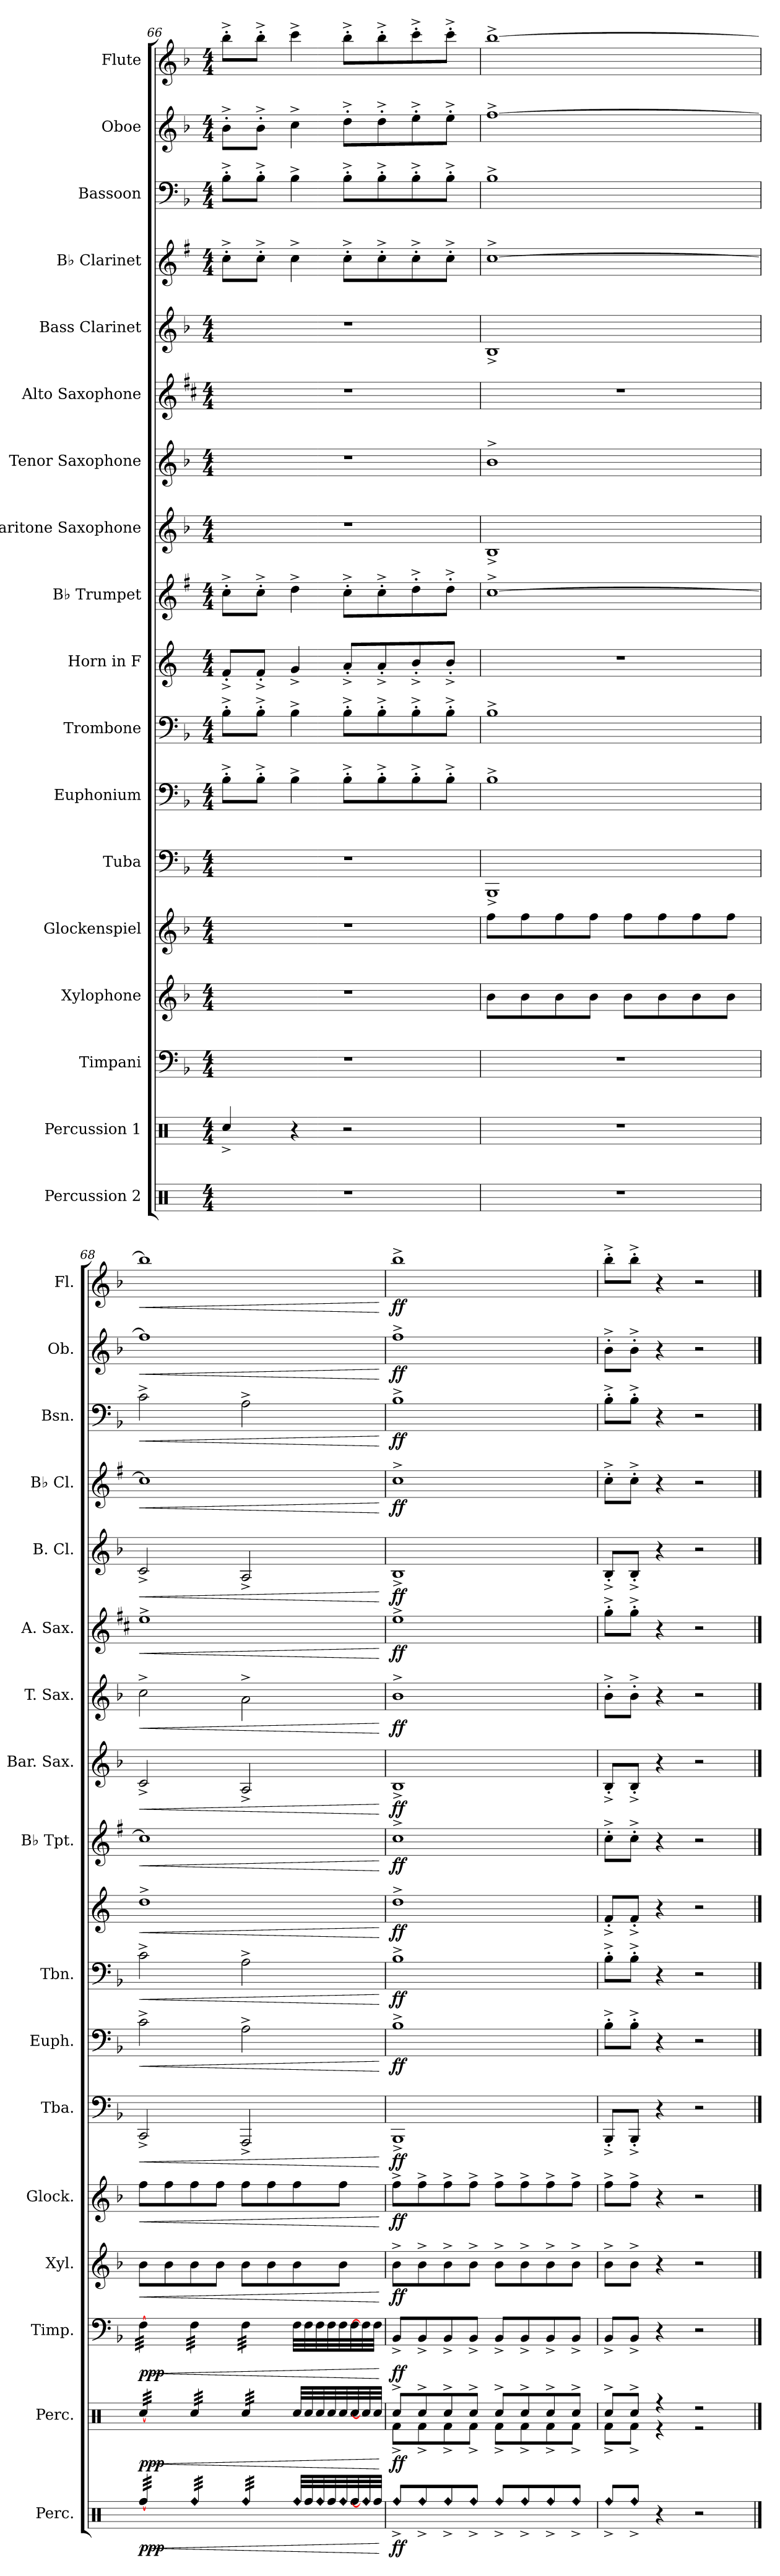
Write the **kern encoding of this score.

**kern	**dynam	**kern	**dynam	**kern	**dynam	**kern	**dynam	**kern	**dynam	**kern	**dynam	**kern	**dynam	**kern	**dynam	**kern	**dynam	**kern	**dynam	**kern	**dynam	**kern	**dynam	**kern	**dynam	**kern	**dynam	**kern	**dynam	**kern	**dynam	**kern	**dynam	**kern	**dynam
*part18	*part18	*part17	*part17	*part16	*part16	*part15	*part15	*part14	*part14	*part13	*part13	*part12	*part12	*part11	*part11	*part10	*part10	*part9	*part9	*part8	*part8	*part7	*part7	*part6	*part6	*part5	*part5	*part4	*part4	*part3	*part3	*part2	*part2	*part1	*part1
*staff18	*staff18	*staff17	*staff17	*staff16	*staff16	*staff15	*staff15	*staff14	*staff14	*staff13	*staff13	*staff12	*staff12	*staff11	*staff11	*staff10	*staff10	*staff9	*staff9	*staff8	*staff8	*staff7	*staff7	*staff6	*staff6	*staff5	*staff5	*staff4	*staff4	*staff3	*staff3	*staff2	*staff2	*staff1	*staff1
*I"Percussion 2	*	*I"Percussion 1	*	*I"Timpani	*	*I"Xylophone	*	*I"Glockenspiel	*	*I"Tuba	*	*I"Euphonium	*	*I"Trombone	*	*I"Horn in F	*	*I"B♭ Trumpet	*	*I"Baritone Saxophone	*	*I"Tenor Saxophone	*	*I"Alto Saxophone	*	*I"Bass Clarinet	*	*I"B♭ Clarinet	*	*I"Bassoon	*	*I"Oboe	*	*I"Flute	*
*I'Perc.	*	*I'Perc.	*	*I'Timp.	*	*I'Xyl.	*	*I'Glock.	*	*I'Tba.	*	*I'Euph.	*	*I'Tbn.	*	*	*	*I'B♭ Tpt.	*	*I'Bar. Sax.	*	*I'T. Sax.	*	*I'A. Sax.	*	*I'B. Cl.	*	*I'B♭ Cl.	*	*I'Bsn.	*	*I'Ob.	*	*I'Fl.	*
!!LO:PB:g=z
*clefX	*	*clefX	*	*clefF4	*	*clefG2	*	*clefG2	*	*clefF4	*	*clefF4	*	*clefF4	*	*clefG2	*	*clefG2	*	*clefG2	*	*clefG2	*	*clefG2	*	*clefG2	*	*clefG2	*	*clefF4	*	*clefG2	*	*clefG2	*
*	*	*	*	*	*	*ITrd-7c-12	*	*ITrd-14c-24	*	*	*	*	*	*	*	*ITrd4c7	*	*ITrd1c2	*	*ITrd12c21	*	*ITrd8c14	*	*ITrd5c9	*	*ITrd8c14	*	*ITrd1c2	*	*	*	*	*	*	*
*k[]	*	*k[]	*	*k[b-]	*	*k[b-]	*	*k[b-]	*	*k[b-]	*	*k[b-]	*	*k[b-]	*	*k[b-]	*	*k[b-]	*	*k[b-]	*	*k[b-]	*	*k[b-]	*	*k[b-]	*	*k[b-]	*	*k[b-]	*	*k[b-]	*	*k[b-]	*
*M4/4	*	*M4/4	*	*M4/4	*	*M4/4	*	*M4/4	*	*M4/4	*	*M4/4	*	*M4/4	*	*M4/4	*	*M4/4	*	*M4/4	*	*M4/4	*	*M4/4	*	*M4/4	*	*M4/4	*	*M4/4	*	*M4/4	*	*M4/4	*
=66	=66	=66	=66	=66	=66	=66	=66	=66	=66	=66	=66	=66	=66	=66	=66	=66	=66	=66	=66	=66	=66	=66	=66	=66	=66	=66	=66	=66	=66	=66	=66	=66	=66	=66	=66
1r	.	4Rcc^/	.	1r	.	1r	.	1r	.	1r	.	8B-^'\L	.	8B-^'\L	.	8B-^'/L	.	8b-^'\L	.	1r	.	1r	.	1r	.	1r	.	8b-^'\L	.	8B-^'\L	.	8b-^'\L	.	8bb-^'\L	.
.	.	.	.	.	.	.	.	.	.	.	.	8B-^'\J	.	8B-^'\J	.	8B-^'/J	.	8b-^'\J	.	.	.	.	.	.	.	.	.	8b-^'\J	.	8B-^'\J	.	8b-^'\J	.	8bb-^'\J	.
.	.	4r	.	.	.	.	.	.	.	.	.	4B-^\	.	4B-^\	.	4c^/	.	4cc^\	.	.	.	.	.	.	.	.	.	4b-^\	.	4B-^\	.	4cc^\	.	4ccc^\	.
.	.	2r	.	.	.	.	.	.	.	.	.	8B-^'\L	.	8B-^'\L	.	8d^'/L	.	8b-^'\L	.	.	.	.	.	.	.	.	.	8b-^'\L	.	8B-^'\L	.	8dd^'\L	.	8bb-^'\L	.
.	.	.	.	.	.	.	.	.	.	.	.	8B-^'\	.	8B-^'\	.	8d^'/	.	8b-^'\	.	.	.	.	.	.	.	.	.	8b-^'\	.	8B-^'\	.	8dd^'\	.	8bb-^'\	.
.	.	.	.	.	.	.	.	.	.	.	.	8B-^'\	.	8B-^'\	.	8e^'/	.	8cc^'\	.	.	.	.	.	.	.	.	.	8b-^'\	.	8B-^'\	.	8ee^'\	.	8ccc^'\	.
.	.	.	.	.	.	.	.	.	.	.	.	8B-^'\J	.	8B-^'\J	.	8e^'/J	.	8cc^'\J	.	.	.	.	.	.	.	.	.	8b-^'\J	.	8B-^'\J	.	8ee^'\J	.	8ccc^'\J	.
=67	=67	=67	=67	=67	=67	=67	=67	=67	=67	=67	=67	=67	=67	=67	=67	=67	=67	=67	=67	=67	=67	=67	=67	=67	=67	=67	=67	=67	=67	=67	=67	=67	=67	=67	=67
1r	.	1r	.	1r	.	8bb-\L	.	8ffff\L	.	1BBB-^	.	1B-^	.	1B-^	.	1r	.	[1b-^	.	1BB-^	.	1B-^	.	1r	.	1BB-^	.	[1b-^	.	1B-^	.	[1ff^	.	[1bb-^	.
.	.	.	.	.	.	8bb-\	.	8ffff\	.	.	.	.	.	.	.	.	.	.	.	.	.	.	.	.	.	.	.	.	.	.	.	.	.	.	.
.	.	.	.	.	.	8bb-\	.	8ffff\	.	.	.	.	.	.	.	.	.	.	.	.	.	.	.	.	.	.	.	.	.	.	.	.	.	.	.
.	.	.	.	.	.	8bb-\J	.	8ffff\J	.	.	.	.	.	.	.	.	.	.	.	.	.	.	.	.	.	.	.	.	.	.	.	.	.	.	.
.	.	.	.	.	.	8bb-\L	.	8ffff\L	.	.	.	.	.	.	.	.	.	.	.	.	.	.	.	.	.	.	.	.	.	.	.	.	.	.	.
.	.	.	.	.	.	8bb-\	.	8ffff\	.	.	.	.	.	.	.	.	.	.	.	.	.	.	.	.	.	.	.	.	.	.	.	.	.	.	.
.	.	.	.	.	.	8bb-\	.	8ffff\	.	.	.	.	.	.	.	.	.	.	.	.	.	.	.	.	.	.	.	.	.	.	.	.	.	.	.
.	.	.	.	.	.	8bb-\J	.	8ffff\J	.	.	.	.	.	.	.	.	.	.	.	.	.	.	.	.	.	.	.	.	.	.	.	.	.	.	.
=68	=68	=68	=68	=68	=68	=68	=68	=68	=68	=68	=68	=68	=68	=68	=68	=68	=68	=68	=68	=68	=68	=68	=68	=68	=68	=68	=68	=68	=68	=68	=68	=68	=68	=68	=68
!LO:N:head=diamond	!LO:DY:b	!	!LO:DY:b	!	!LO:DY:b	!	!LO:HP:b	!	!LO:HP:b	!	!LO:HP:b	!	!LO:HP:b	!	!LO:HP:b	!	!LO:HP:b	!	!LO:HP:b	!	!LO:HP:b	!	!LO:HP:b	!	!LO:HP:b	!	!LO:HP:b	!	!LO:HP:b	!	!LO:HP:b	!	!LO:HP:b	!	!LO:HP:b
*tremolo	*	*	*	*	*	*	*	*	*	*	*	*	*	*	*	*	*	*	*	*	*	*	*	*	*	*	*	*	*	*	*	*	*	*	*
*	*	*tremolo	*	*	*	*	*	*	*	*	*	*	*	*	*	*	*	*	*	*	*	*	*	*	*	*	*	*	*	*	*	*	*	*	*
*	*	*	*	*tremolo	*	*	*	*	*	*	*	*	*	*	*	*	*	*	*	*	*	*	*	*	*	*	*	*	*	*	*	*	*	*	*
[32Rff/LLL	ppp	[32Rcc/LLL	ppp	[32F\LLL	ppp	8bb-\L	<	8ffff\L	<	2CC^/	<	2c^\	<	2c^\	<	1g^	<	1b-]	<	2C^/	<	2c^\	<	1g^	<	2C^/	<	1b-]	<	2c^\	<	1ff]	<	1bb-]	<
32Rff/	.	32Rcc/	.	32F\	.	.	.	.	.	.	.	.	.	.	.	.	.	.	.	.	.	.	.	.	.	.	.	.	.	.	.	.	.	.	.
!LO:N:head=diamond	!LO:HP:b	!	!LO:HP:b	!	!LO:HP:b	!	!	!	!	!	!	!	!	!	!	!	!	!	!	!	!	!	!	!	!	!	!	!	!	!	!	!	!	!	!
32Rff/	<	32Rcc/	<	32F\	<	.	.	.	.	.	.	.	.	.	.	.	.	.	.	.	.	.	.	.	.	.	.	.	.	.	.	.	.	.	.
32Rff/	.	32Rcc/	.	32F\	.	.	.	.	.	.	.	.	.	.	.	.	.	.	.	.	.	.	.	.	.	.	.	.	.	.	.	.	.	.	.
!LO:N:head=diamond	!	!	!	!	!	!	!	!	!	!	!	!	!	!	!	!	!	!	!	!	!	!	!	!	!	!	!	!	!	!	!	!	!	!	!
32Rff/	.	32Rcc/	.	32F\	.	8bb-\	.	8ffff\	.	.	.	.	.	.	.	.	.	.	.	.	.	.	.	.	.	.	.	.	.	.	.	.	.	.	.
32Rff/	.	32Rcc/	.	32F\	.	.	.	.	.	.	.	.	.	.	.	.	.	.	.	.	.	.	.	.	.	.	.	.	.	.	.	.	.	.	.
!LO:N:head=diamond	!	!	!	!	!	!	!	!	!	!	!	!	!	!	!	!	!	!	!	!	!	!	!	!	!	!	!	!	!	!	!	!	!	!	!
32Rff/	.	32Rcc/	.	32F\	.	.	.	.	.	.	.	.	.	.	.	.	.	.	.	.	.	.	.	.	.	.	.	.	.	.	.	.	.	.	.
32Rff/JJJ	.	32Rcc/JJJ	.	32F\JJJ	.	.	.	.	.	.	.	.	.	.	.	.	.	.	.	.	.	.	.	.	.	.	.	.	.	.	.	.	.	.	.
!LO:N:head=diamond	!	!	!	!	!	!	!	!	!	!	!	!	!	!	!	!	!	!	!	!	!	!	!	!	!	!	!	!	!	!	!	!	!	!	!
32Rff/LLL	.	32Rcc/LLL	.	32F\LLL	.	8bb-\	.	8ffff\	.	.	.	.	.	.	.	.	.	.	.	.	.	.	.	.	.	.	.	.	.	.	.	.	.	.	.
32Rff/	.	32Rcc/	.	32F\	.	.	.	.	.	.	.	.	.	.	.	.	.	.	.	.	.	.	.	.	.	.	.	.	.	.	.	.	.	.	.
!LO:N:head=diamond	!	!	!	!	!	!	!	!	!	!	!	!	!	!	!	!	!	!	!	!	!	!	!	!	!	!	!	!	!	!	!	!	!	!	!
32Rff/	.	32Rcc/	.	32F\	.	.	.	.	.	.	.	.	.	.	.	.	.	.	.	.	.	.	.	.	.	.	.	.	.	.	.	.	.	.	.
32Rff/	.	32Rcc/	.	32F\	.	.	.	.	.	.	.	.	.	.	.	.	.	.	.	.	.	.	.	.	.	.	.	.	.	.	.	.	.	.	.
!LO:N:head=diamond	!	!	!	!	!	!	!	!	!	!	!	!	!	!	!	!	!	!	!	!	!	!	!	!	!	!	!	!	!	!	!	!	!	!	!
32Rff/	.	32Rcc/	.	32F\	.	8bb-\J	.	8ffff\J	.	.	.	.	.	.	.	.	.	.	.	.	.	.	.	.	.	.	.	.	.	.	.	.	.	.	.
32Rff/	.	32Rcc/	.	32F\	.	.	.	.	.	.	.	.	.	.	.	.	.	.	.	.	.	.	.	.	.	.	.	.	.	.	.	.	.	.	.
!LO:N:head=diamond	!	!	!	!	!	!	!	!	!	!	!	!	!	!	!	!	!	!	!	!	!	!	!	!	!	!	!	!	!	!	!	!	!	!	!
32Rff/	.	32Rcc/	.	32F\	.	.	.	.	.	.	.	.	.	.	.	.	.	.	.	.	.	.	.	.	.	.	.	.	.	.	.	.	.	.	.
32Rff/JJJ	.	32Rcc/JJJ	.	32F\JJJ	.	.	.	.	.	.	.	.	.	.	.	.	.	.	.	.	.	.	.	.	.	.	.	.	.	.	.	.	.	.	.
!LO:N:head=diamond	!	!	!	!	!	!	!	!	!	!	!	!	!	!	!	!	!	!	!	!	!	!	!	!	!	!	!	!	!	!	!	!	!	!	!
32Rff/LLL	.	32Rcc/LLL	.	32F\LLL	.	8bb-\L	.	8ffff\L	.	2AAA^/	.	2A^\	.	2A^\	.	.	.	.	.	2AA^/	.	2A^\	.	.	.	2AA^/	.	.	.	2A^\	.	.	.	.	.
32Rff/	.	32Rcc/	.	32F\	.	.	.	.	.	.	.	.	.	.	.	.	.	.	.	.	.	.	.	.	.	.	.	.	.	.	.	.	.	.	.
!LO:N:head=diamond	!	!	!	!	!	!	!	!	!	!	!	!	!	!	!	!	!	!	!	!	!	!	!	!	!	!	!	!	!	!	!	!	!	!	!
32Rff/	.	32Rcc/	.	32F\	.	.	.	.	.	.	.	.	.	.	.	.	.	.	.	.	.	.	.	.	.	.	.	.	.	.	.	.	.	.	.
32Rff/	.	32Rcc/	.	32F\	.	.	.	.	.	.	.	.	.	.	.	.	.	.	.	.	.	.	.	.	.	.	.	.	.	.	.	.	.	.	.
!LO:N:head=diamond	!	!	!	!	!	!	!	!	!	!	!	!	!	!	!	!	!	!	!	!	!	!	!	!	!	!	!	!	!	!	!	!	!	!	!
32Rff/	.	32Rcc/	.	32F\	.	8bb-\	.	8ffff\	.	.	.	.	.	.	.	.	.	.	.	.	.	.	.	.	.	.	.	.	.	.	.	.	.	.	.
32Rff/	.	32Rcc/	.	32F\	.	.	.	.	.	.	.	.	.	.	.	.	.	.	.	.	.	.	.	.	.	.	.	.	.	.	.	.	.	.	.
!LO:N:head=diamond	!	!	!	!	!	!	!	!	!	!	!	!	!	!	!	!	!	!	!	!	!	!	!	!	!	!	!	!	!	!	!	!	!	!	!
32Rff/	.	32Rcc/	.	32F\	.	.	.	.	.	.	.	.	.	.	.	.	.	.	.	.	.	.	.	.	.	.	.	.	.	.	.	.	.	.	.
32Rff/JJJ	.	32Rcc/JJJ	.	32F\JJJ	.	.	.	.	.	.	.	.	.	.	.	.	.	.	.	.	.	.	.	.	.	.	.	.	.	.	.	.	.	.	.
!LO:N:head=diamond	!	!	!	!	!	!	!	!	!	!	!	!	!	!	!	!	!	!	!	!	!	!	!	!	!	!	!	!	!	!	!	!	!	!	!
32Rff/LLL	.	32Rcc/LLL	.	32F\LLL	.	8bb-\	.	8ffff\	.	.	.	.	.	.	.	.	.	.	.	.	.	.	.	.	.	.	.	.	.	.	.	.	.	.	.
32Rff/	.	32Rcc/	.	32F\	.	.	.	.	.	.	.	.	.	.	.	.	.	.	.	.	.	.	.	.	.	.	.	.	.	.	.	.	.	.	.
!LO:N:head=diamond	!	!	!	!	!	!	!	!	!	!	!	!	!	!	!	!	!	!	!	!	!	!	!	!	!	!	!	!	!	!	!	!	!	!	!
32Rff/	.	32Rcc/	.	32F\	.	.	.	.	.	.	.	.	.	.	.	.	.	.	.	.	.	.	.	.	.	.	.	.	.	.	.	.	.	.	.
32Rff/	.	32Rcc/	.	32F\	.	.	.	.	.	.	.	.	.	.	.	.	.	.	.	.	.	.	.	.	.	.	.	.	.	.	.	.	.	.	.
!LO:N:head=diamond	!	!	!	!	!	!	!	!	!	!	!	!	!	!	!	!	!	!	!	!	!	!	!	!	!	!	!	!	!	!	!	!	!	!	!
32Rff/	.	32Rcc/	.	32F\	.	8bb-\J	.	8ffff\J	.	.	.	.	.	.	.	.	.	.	.	.	.	.	.	.	.	.	.	.	.	.	.	.	.	.	.
32Rff/	.	32Rcc/	.	32F\	.	.	.	.	.	.	.	.	.	.	.	.	.	.	.	.	.	.	.	.	.	.	.	.	.	.	.	.	.	.	.
!LO:N:head=diamond	!	!	!	!	!	!	!	!	!	!	!	!	!	!	!	!	!	!	!	!	!	!	!	!	!	!	!	!	!	!	!	!	!	!	!
32Rff/]	.	32Rcc/]	.	32F\]	.	.	.	.	.	.	.	.	.	.	.	.	.	.	.	.	.	.	.	.	.	.	.	.	.	.	.	.	.	.	.
32Rff/JJJ	.	32Rcc/JJJ	.	32F\JJJ	.	.	.	.	.	.	.	.	.	.	.	.	.	.	.	.	.	.	.	.	.	.	.	.	.	.	.	.	.	.	.
*	*	*	*	*Xtremolo	*	*	*	*	*	*	*	*	*	*	*	*	*	*	*	*	*	*	*	*	*	*	*	*	*	*	*	*	*	*	*
*	*	*Xtremolo	*	*	*	*	*	*	*	*	*	*	*	*	*	*	*	*	*	*	*	*	*	*	*	*	*	*	*	*	*	*	*	*	*
*Xtremolo	*	*	*	*	*	*	*	*	*	*	*	*	*	*	*	*	*	*	*	*	*	*	*	*	*	*	*	*	*	*	*	*	*	*	*
.	[	.	[	.	[	.	[	.	[	.	[	.	[	.	[	.	[	.	[	.	[	.	[	.	[	.	[	.	[	.	[	.	[	.	[
!!LO:PB:g=z
=69	=69	=69	=69	=69	=69	=69	=69	=69	=69	=69	=69	=69	=69	=69	=69	=69	=69	=69	=69	=69	=69	=69	=69	=69	=69	=69	=69	=69	=69	=69	=69	=69	=69	=69	=69
!LO:N:head=diamond	!LO:DY:b	!	!LO:DY:b	!	!LO:DY:b	!	!LO:DY:b	!	!LO:DY:b	!	!LO:DY:b	!	!LO:DY:b	!	!LO:DY:b	!	!LO:DY:b	!	!LO:DY:b	!	!LO:DY:b	!	!LO:DY:b	!	!LO:DY:b	!	!LO:DY:b	!	!LO:DY:b	!	!LO:DY:b	!	!LO:DY:b	!	!LO:DY:b
*	*	*^	*	*	*	*	*	*	*	*	*	*	*	*	*	*	*	*	*	*	*	*	*	*	*	*	*	*	*	*	*	*	*	*	*
8Rff^/L	ff	8Rcc^/L	8Rf^\L	ff	8BB-^/L	ff	8bb-^\L	ff	8ffff^\L	ff	1BBB-^	ff	1B-^	ff	1B-^	ff	1g^	ff	1b-^	ff	1BB-^	ff	1B-^	ff	1g^	ff	1BB-^	ff	1b-^	ff	1B-^	ff	1ff^	ff	1bb-^	ff
!LO:N:head=diamond	!	!	!	!	!	!	!	!	!	!	!	!	!	!	!	!	!	!	!	!	!	!	!	!	!	!	!	!	!	!	!	!	!	!	!	!
8Rff^/	.	8Rcc^/	8Rf^\	.	8BB-^/	.	8bb-^\	.	8ffff^\	.	.	.	.	.	.	.	.	.	.	.	.	.	.	.	.	.	.	.	.	.	.	.	.	.	.	.
!LO:N:head=diamond	!	!	!	!	!	!	!	!	!	!	!	!	!	!	!	!	!	!	!	!	!	!	!	!	!	!	!	!	!	!	!	!	!	!	!	!
8Rff^/	.	8Rcc^/	8Rf^\	.	8BB-^/	.	8bb-^\	.	8ffff^\	.	.	.	.	.	.	.	.	.	.	.	.	.	.	.	.	.	.	.	.	.	.	.	.	.	.	.
!LO:N:head=diamond	!	!	!	!	!	!	!	!	!	!	!	!	!	!	!	!	!	!	!	!	!	!	!	!	!	!	!	!	!	!	!	!	!	!	!	!
8Rff^/J	.	8Rcc^/J	8Rf^\J	.	8BB-^/J	.	8bb-^\J	.	8ffff^\J	.	.	.	.	.	.	.	.	.	.	.	.	.	.	.	.	.	.	.	.	.	.	.	.	.	.	.
!LO:N:head=diamond	!	!	!	!	!	!	!	!	!	!	!	!	!	!	!	!	!	!	!	!	!	!	!	!	!	!	!	!	!	!	!	!	!	!	!	!
8Rff^/L	.	8Rcc^/L	8Rf^\L	.	8BB-^/L	.	8bb-^\L	.	8ffff^\L	.	.	.	.	.	.	.	.	.	.	.	.	.	.	.	.	.	.	.	.	.	.	.	.	.	.	.
!LO:N:head=diamond	!	!	!	!	!	!	!	!	!	!	!	!	!	!	!	!	!	!	!	!	!	!	!	!	!	!	!	!	!	!	!	!	!	!	!	!
8Rff^/	.	8Rcc^/	8Rf^\	.	8BB-^/	.	8bb-^\	.	8ffff^\	.	.	.	.	.	.	.	.	.	.	.	.	.	.	.	.	.	.	.	.	.	.	.	.	.	.	.
!LO:N:head=diamond	!	!	!	!	!	!	!	!	!	!	!	!	!	!	!	!	!	!	!	!	!	!	!	!	!	!	!	!	!	!	!	!	!	!	!	!
8Rff^/	.	8Rcc^/	8Rf^\	.	8BB-^/	.	8bb-^\	.	8ffff^\	.	.	.	.	.	.	.	.	.	.	.	.	.	.	.	.	.	.	.	.	.	.	.	.	.	.	.
!LO:N:head=diamond	!	!	!	!	!	!	!	!	!	!	!	!	!	!	!	!	!	!	!	!	!	!	!	!	!	!	!	!	!	!	!	!	!	!	!	!
8Rff^/J	.	8Rcc^/J	8Rf^\J	.	8BB-^/J	.	8bb-^\J	.	8ffff^\J	.	.	.	.	.	.	.	.	.	.	.	.	.	.	.	.	.	.	.	.	.	.	.	.	.	.	.
=70	=70	=70	=70	=70	=70	=70	=70	=70	=70	=70	=70	=70	=70	=70	=70	=70	=70	=70	=70	=70	=70	=70	=70	=70	=70	=70	=70	=70	=70	=70	=70	=70	=70	=70	=70	=70
!LO:N:head=diamond	!	!	!	!	!	!	!	!	!	!	!	!	!	!	!	!	!	!	!	!	!	!	!	!	!	!	!	!	!	!	!	!	!	!	!	!
8Rff^/L	.	8Rcc^/L	8Rf^\L	.	8BB-^/L	.	8bb-^\L	.	8ffff^\L	.	8BBB-^'/L	.	8B-^'\L	.	8B-^'\L	.	8B-^'/L	.	8b-^'\L	.	8BB-^'/L	.	8B-^'\L	.	8b-^'\L	.	8BB-^'/L	.	8b-^'\L	.	8B-^'\L	.	8b-^'\L	.	8bb-^'\L	.
!LO:N:head=diamond	!	!	!	!	!	!	!	!	!	!	!	!	!	!	!	!	!	!	!	!	!	!	!	!	!	!	!	!	!	!	!	!	!	!	!	!
8Rff^/J	.	8Rcc^/J	8Rf^\J	.	8BB-^/J	.	8bb-^\J	.	8ffff^\J	.	8BBB-^'/J	.	8B-^'\J	.	8B-^'\J	.	8B-^'/J	.	8b-^'\J	.	8BB-^'/J	.	8B-^'\J	.	8b-^'\J	.	8BB-^'/J	.	8b-^'\J	.	8B-^'\J	.	8b-^'\J	.	8bb-^'\J	.
4r	.	4r	4r	.	4r	.	4r	.	4r	.	4r	.	4r	.	4r	.	4r	.	4r	.	4r	.	4r	.	4r	.	4r	.	4r	.	4r	.	4r	.	4r	.
2r	.	2r	2r	.	2r	.	2r	.	2r	.	2r	.	2r	.	2r	.	2r	.	2r	.	2r	.	2r	.	2r	.	2r	.	2r	.	2r	.	2r	.	2r	.
*	*	*v	*v	*	*	*	*	*	*	*	*	*	*	*	*	*	*	*	*	*	*	*	*	*	*	*	*	*	*	*	*	*	*	*	*	*
==	==	==	==	==	==	==	==	==	==	==	==	==	==	==	==	==	==	==	==	==	==	==	==	==	==	==	==	==	==	==	==	==	==	==	==
*-	*-	*-	*-	*-	*-	*-	*-	*-	*-	*-	*-	*-	*-	*-	*-	*-	*-	*-	*-	*-	*-	*-	*-	*-	*-	*-	*-	*-	*-	*-	*-	*-	*-	*-	*-
